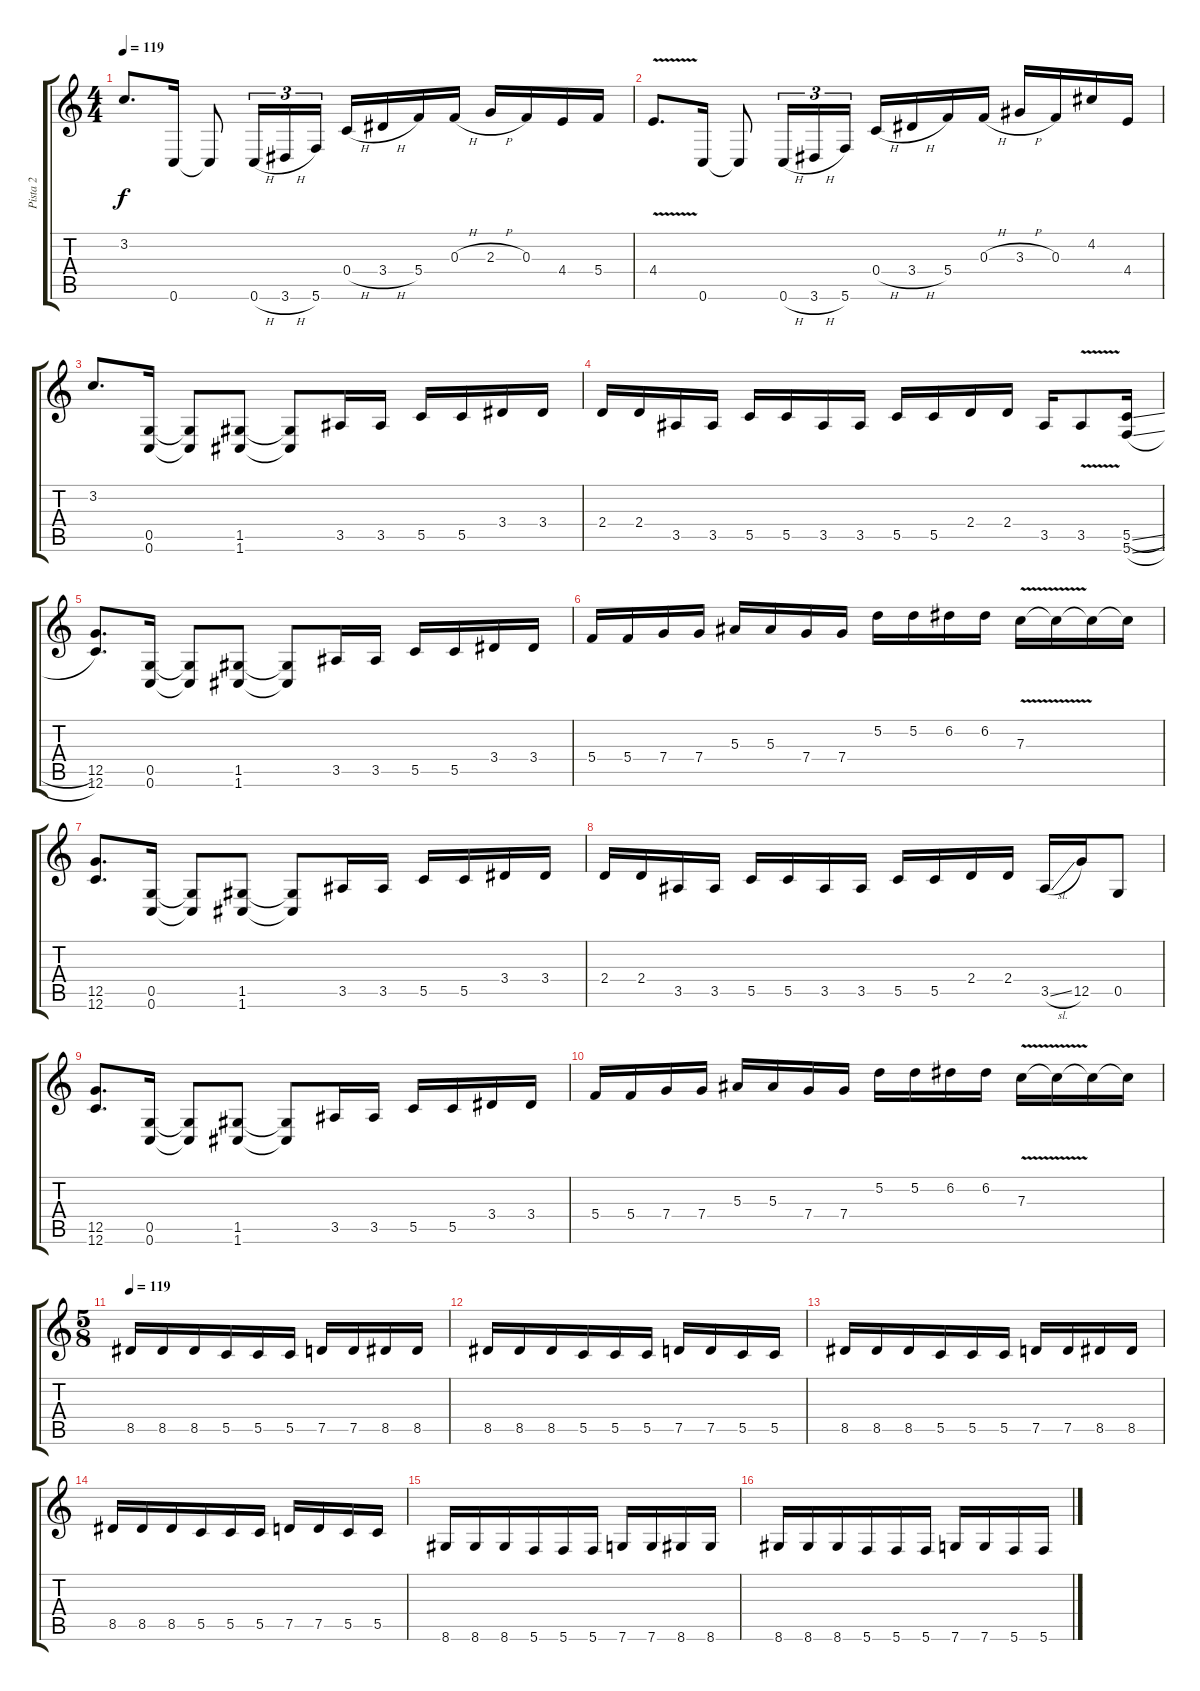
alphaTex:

\track ("Pista 2" "Pista 2") {instrument overdrivenguitar}
\staff {score tabs}
\tuning (D4 A3 F3 C3 G2 C2) {hide}
\ts (4 4)
\tempo 119
\clef g2
\ks c
3.2.8{d dy f} 0.6.16 0.6{t}.8 0.6{h}.16{tu (3 2)} 3.6{h}.16{tu (3 2)} 5.6.16{tu (3 2)} 0.4{h}.16 3.4{h}.16 5.4.16 0.3{h}.16 2.3{h}.16 0.3.16 4.4.16 5.4.16 |
4.4{v}.8{d} 0.6.16 0.6{t}.8 0.6{h}.16{tu (3 2)} 3.6{h}.16{tu (3 2)} 5.6.16{tu (3 2)} 0.4{h}.16 3.4{h}.16 5.4.16 0.3{h}.16 3.3{h}.16 0.3.16 4.2.16 4.4.16 |
3.2.8{d} (0.5 0.6).16 (0.5{t} 0.6{t}).8 (1.5 1.6).8 (1.5{t} 1.6{t}).8 3.5.16 3.5.16 5.5.16 5.5.16 3.4.16 3.4.16 |
2.4.16 2.4.16 3.5.16 3.5.16 5.5.16 5.5.16 3.5.16 3.5.16 5.5.16 5.5.16 2.4.16 2.4.16 3.5.16 3.5{v}.8 (5.5{sl} 5.6{sl}).16 |
(12.5 12.6).8{d} (0.5 0.6).16 (0.5{t} 0.6{t}).8 (1.5 1.6).8 (1.5{t} 1.6{t}).8 3.5.16 3.5.16 5.5.16 5.5.16 3.4.16 3.4.16 |
5.4.16 5.4.16 7.4.16 7.4.16 5.3.16 5.3.16 7.4.16 7.4.16 5.2.16 5.2.16 6.2.16 6.2.16 7.3{v}.16 7.3{t}.16 7.3{t}.16 7.3{t}.16 |
(12.5 12.6).8{d} (0.5 0.6).16 (0.5{t} 0.6{t}).8 (1.5 1.6).8 (1.5{t} 1.6{t}).8 3.5.16 3.5.16 5.5.16 5.5.16 3.4.16 3.4.16 |
2.4.16 2.4.16 3.5.16 3.5.16 5.5.16 5.5.16 3.5.16 3.5.16 5.5.16 5.5.16 2.4.16 2.4.16 3.5{sl}.16 12.5.16 0.5.8 |
(12.5 12.6).8{d} (0.5 0.6).16 (0.5{t} 0.6{t}).8 (1.5 1.6).8 (1.5{t} 1.6{t}).8 3.5.16 3.5.16 5.5.16 5.5.16 3.4.16 3.4.16 |
5.4.16 5.4.16 7.4.16 7.4.16 5.3.16 5.3.16 7.4.16 7.4.16 5.2.16 5.2.16 6.2.16 6.2.16 7.3{v}.16 7.3{t}.16 7.3{t}.16 7.3{t}.16 |
\ts (5 8)
\tempo 119
8.5.16 8.5.16 8.5.16 5.5.16 5.5.16 5.5.16 7.5.16 7.5.16 8.5.16 8.5.16 |
8.5.16 8.5.16 8.5.16 5.5.16 5.5.16 5.5.16 7.5.16 7.5.16 5.5.16 5.5.16 |
8.5.16 8.5.16 8.5.16 5.5.16 5.5.16 5.5.16 7.5.16 7.5.16 8.5.16 8.5.16 |
8.5.16 8.5.16 8.5.16 5.5.16 5.5.16 5.5.16 7.5.16 7.5.16 5.5.16 5.5.16 |
8.6.16 8.6.16 8.6.16 5.6.16 5.6.16 5.6.16 7.6.16 7.6.16 8.6.16 8.6.16 |
8.6.16 8.6.16 8.6.16 5.6.16 5.6.16 5.6.16 7.6.16 7.6.16 5.6.16 5.6.16
